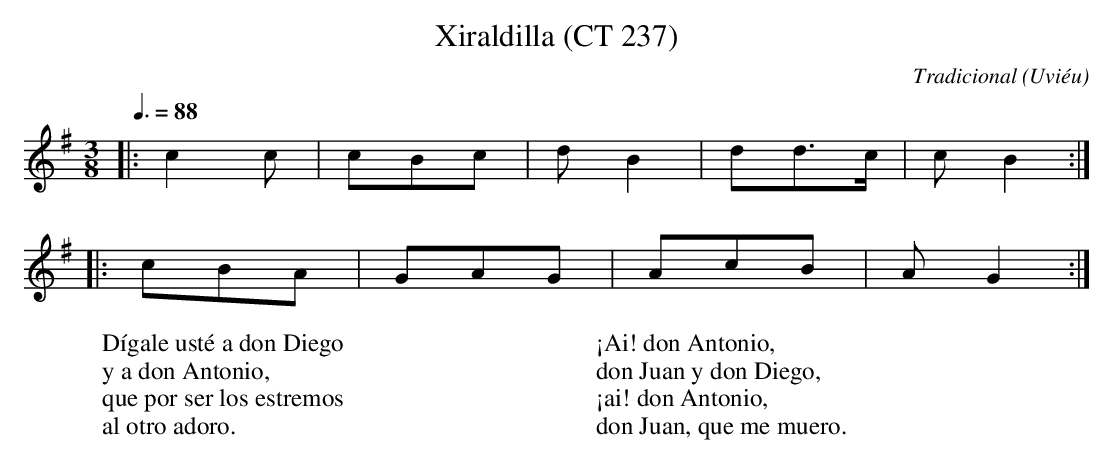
X:1
T:Xiraldilla (CT 237)
C:Tradicional
O:Uviéu
M:3/8
L:1/8
Q:3/8=88
K:G
|:c2c|cBc|dB2|dd3/2c/2|cB2:|
|:cBA|GAG|AcB|AG2:|
W:Dígale usté a don Diego
W:y a don Antonio,
W:que por ser los estremos
W:al otro adoro.
W:
W:¡Ai! don Antonio,
W:don Juan y don Diego,
W:¡ai! don Antonio,
W:don Juan, que me muero.
W:
